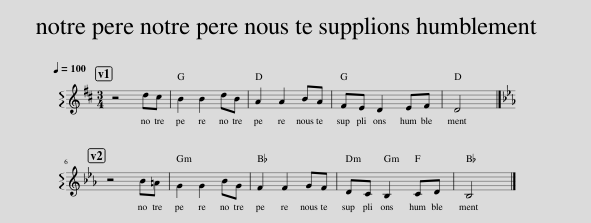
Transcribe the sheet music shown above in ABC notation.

X:1
L:1/8
Q:1/4=100
M:3/4
I:linebreak $
K:D
V:1 treble
V:1
 z4 dc | B2 B2 dB | A2 A2 BA | FE D2 EF | D4 x2 |]$ %5
[K:Eb] z4 B=A | G2 G2 BG | F2 F2 GF | DC B,2 CD | B,4 x2 |] %10
